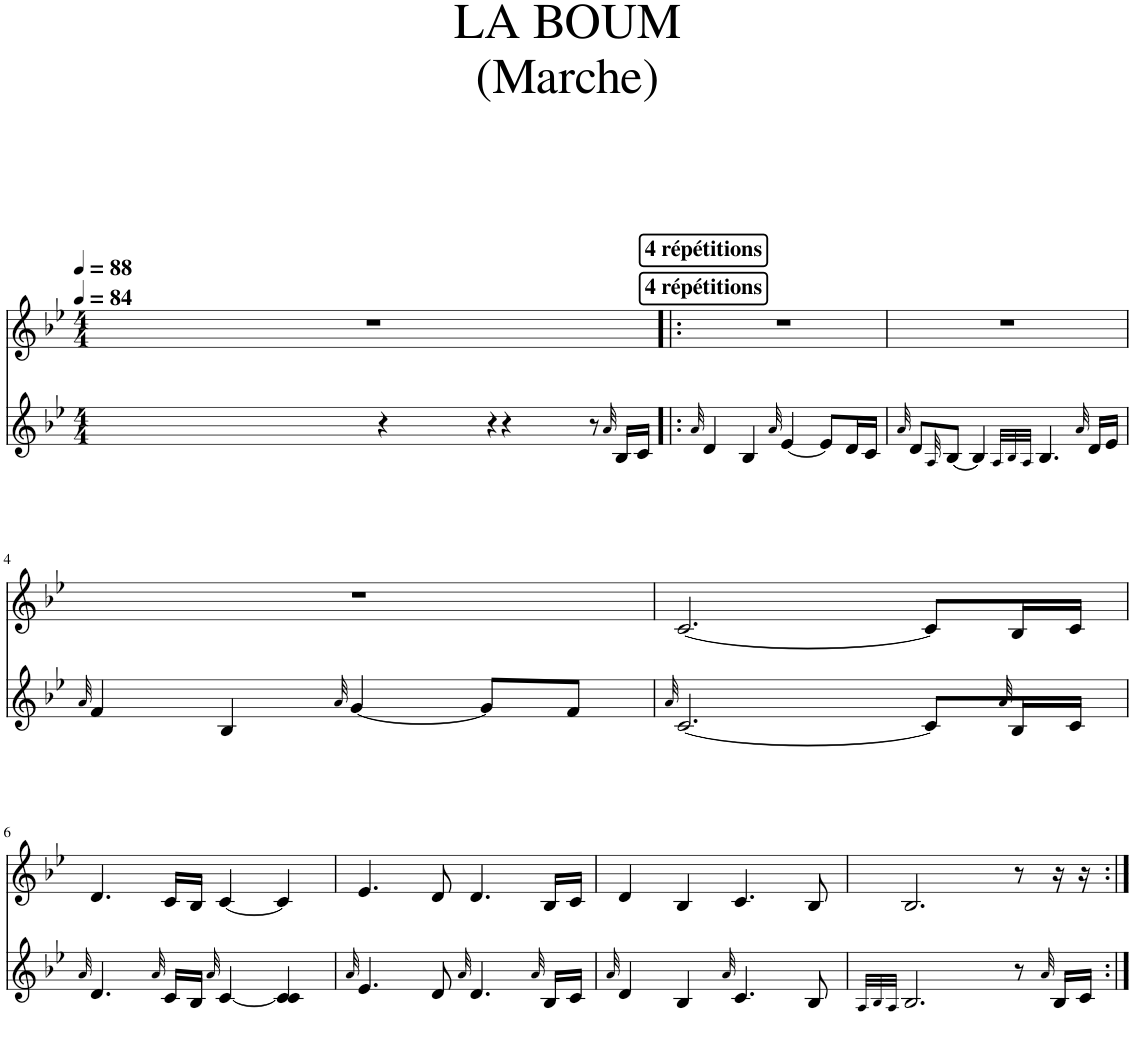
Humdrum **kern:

**kern	**kern
*part1	*part1
*staff2	*staff1
*I"Bagpipe	*
*I'Bag	*
*clefG2	*clefG2
*k[b-e-]	*k[b-e-]
*M4/4	*M4/4
*MM84	*MM88
=1	=1
4r	1r
4r	.
4r	.
8r	.
32qa/	.
16B-/LL	.
16c/JJ	.
=2!|:	=2!|:
32qa/	.
!	!LO:TX:a:B:t=4 répétitions
!	!LO:TX:a:B:t=4 répétitions
4d/	1r
4B-/	.
32qa/	.
[4e-/	.
8e-/L]	.
16d/L	.
16c/JJ	.
=3	=3
32qa/	.
8d/L	1r
32qA/	.
[8B-/J	.
4B-/]	.
32qA/LLL	.
32qB-/	.
32qA/JJJ	.
4.B-/	.
32qa/	.
16d/LL	.
16e-/JJ	.
!!LO:LB:g=z
=4	=4
32qa/	.
4f/	1r
4B-/	.
32qa/	.
[4g/	.
8g/L]	.
8f/J	.
=5	=5
32qa/	.
[2.c/	[2.c/
8c/L]	8c/L]
32qa/	.
16B-/L	16B-/L
16c/JJ	16c/JJ
!!LO:LB:g=z
=6	=6
32qa/	.
4.d/	4.d/
32qa/	.
16c/LL	16c/LL
16B-/JJ	16B-/JJ
32qa/	.
[4c/	[4c/
4c/] 4c/	4c/]
=7	=7
32qa/	.
4.e-/	4.e-/
8d/	8d/
32qa/	.
4.d/	4.d/
32qa/	.
16B-/LL	16B-/LL
16c/JJ	16c/JJ
=8	=8
32qa/	.
4d/	4d/
4B-/	4B-/
32qa/	.
4.c/	4.c/
8B-/	8B-/
=9	=9
32qA/LLL	.
32qB-/	.
32qA/JJJ	.
2.B-/	2.B-/
8r	8r
32qa/	.
16B-/LL	16r
16c/JJ	16r
=:|!	=:|!
*-	*-
